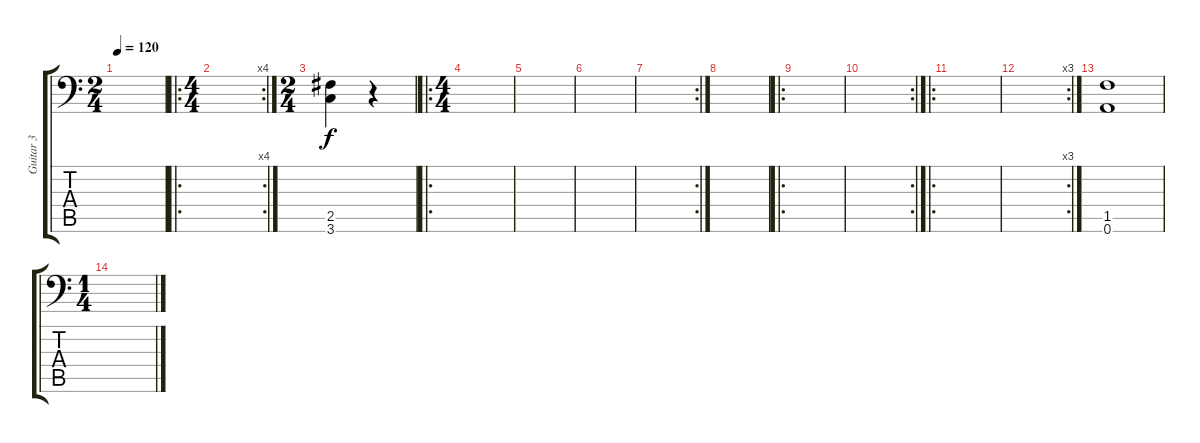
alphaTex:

\track ("Guitar 3" "Guitar 3") {instrument distortionguitar}
\staff {score tabs}
\tuning (B3 Gb3 D3 A2 E2 A1) {hide}
\ts (2 4)
\tempo 120
\clef f4
\ks c
|
\ro
\rc 4
\ts (4 4)
|
\ts (2 4)
(2.5 3.6).4 r.4 |
\ro
\ts (4 4)
|
|
|
\rc 2
|
|
\ro
|
\rc 2
|
\ro
|
\rc 3
|
(1.5 0.6).1 |
\ts (1 4)
